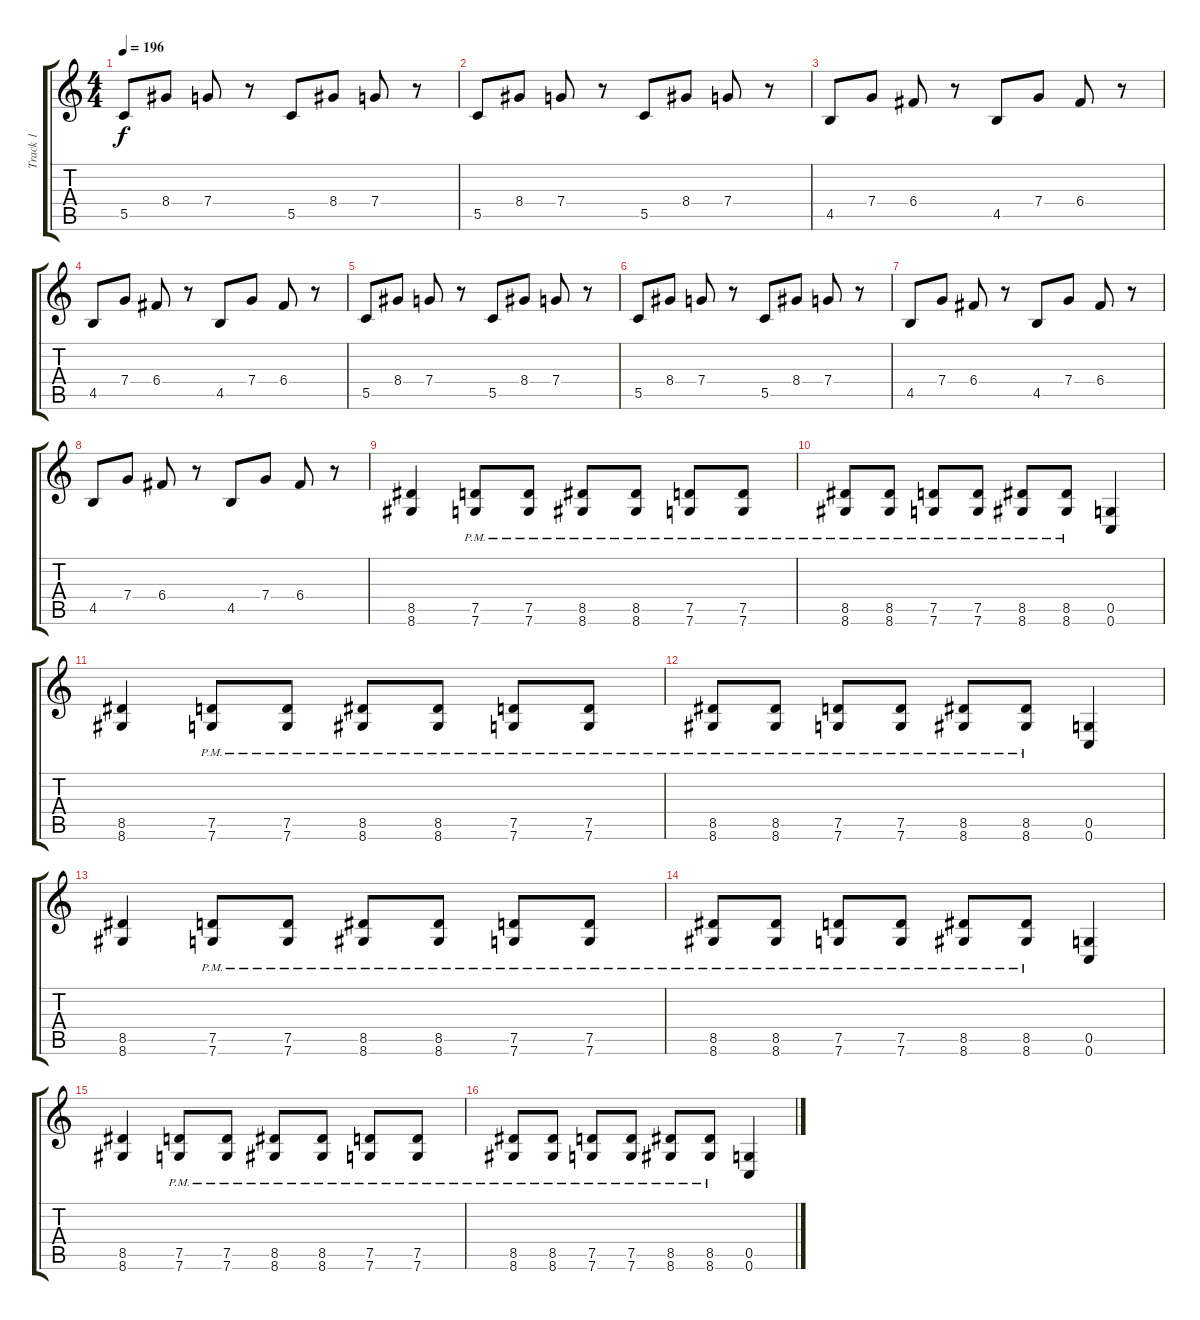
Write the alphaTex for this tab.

\track ("Track 1" "Track 1") {instrument overdrivenguitar}
\staff {score tabs}
\tuning (D4 A3 F3 C3 G2 C2) {hide}
\ts (4 4)
\tempo 196
\clef g2
\ks c
5.5.8{dy f} 8.4.8 7.4.8 r.8 5.5.8 8.4.8 7.4.8 r.8 |
5.5.8 8.4.8 7.4.8 r.8 5.5.8 8.4.8 7.4.8 r.8 |
4.5.8 7.4.8 6.4.8 r.8 4.5.8 7.4.8 6.4.8 r.8 |
4.5.8 7.4.8 6.4.8 r.8 4.5.8 7.4.8 6.4.8 r.8 |
5.5.8 8.4.8 7.4.8 r.8 5.5.8 8.4.8 7.4.8 r.8 |
5.5.8 8.4.8 7.4.8 r.8 5.5.8 8.4.8 7.4.8 r.8 |
4.5.8 7.4.8 6.4.8 r.8 4.5.8 7.4.8 6.4.8 r.8 |
4.5.8 7.4.8 6.4.8 r.8 4.5.8 7.4.8 6.4.8 r.8 |
(8.5 8.6).4 (7.5{pm} 7.6{pm}).8 (7.5{pm} 7.6{pm}).8 (8.5{pm} 8.6{pm}).8 (8.5{pm} 8.6{pm}).8 (7.5{pm} 7.6{pm}).8 (7.5{pm} 7.6{pm}).8 |
(8.5{pm} 8.6{pm}).8 (8.5{pm} 8.6{pm}).8 (7.5{pm} 7.6{pm}).8 (7.5{pm} 7.6{pm}).8 (8.5{pm} 8.6{pm}).8 (8.5{pm} 8.6{pm}).8 (0.5 0.6).4 |
(8.5 8.6).4 (7.5{pm} 7.6{pm}).8 (7.5{pm} 7.6{pm}).8 (8.5{pm} 8.6{pm}).8 (8.5{pm} 8.6{pm}).8 (7.5{pm} 7.6{pm}).8 (7.5{pm} 7.6{pm}).8 |
(8.5{pm} 8.6{pm}).8 (8.5{pm} 8.6{pm}).8 (7.5{pm} 7.6{pm}).8 (7.5{pm} 7.6{pm}).8 (8.5{pm} 8.6{pm}).8 (8.5{pm} 8.6{pm}).8 (0.5 0.6).4 |
(8.5 8.6).4 (7.5{pm} 7.6{pm}).8 (7.5{pm} 7.6{pm}).8 (8.5{pm} 8.6{pm}).8 (8.5{pm} 8.6{pm}).8 (7.5{pm} 7.6{pm}).8 (7.5{pm} 7.6{pm}).8 |
(8.5{pm} 8.6{pm}).8 (8.5{pm} 8.6{pm}).8 (7.5{pm} 7.6{pm}).8 (7.5{pm} 7.6{pm}).8 (8.5{pm} 8.6{pm}).8 (8.5{pm} 8.6{pm}).8 (0.5 0.6).4 |
(8.5 8.6).4 (7.5{pm} 7.6{pm}).8 (7.5{pm} 7.6{pm}).8 (8.5{pm} 8.6{pm}).8 (8.5{pm} 8.6{pm}).8 (7.5{pm} 7.6{pm}).8 (7.5{pm} 7.6{pm}).8 |
(8.5{pm} 8.6{pm}).8 (8.5{pm} 8.6{pm}).8 (7.5{pm} 7.6{pm}).8 (7.5{pm} 7.6{pm}).8 (8.5{pm} 8.6{pm}).8 (8.5{pm} 8.6{pm}).8 (0.5 0.6).4
